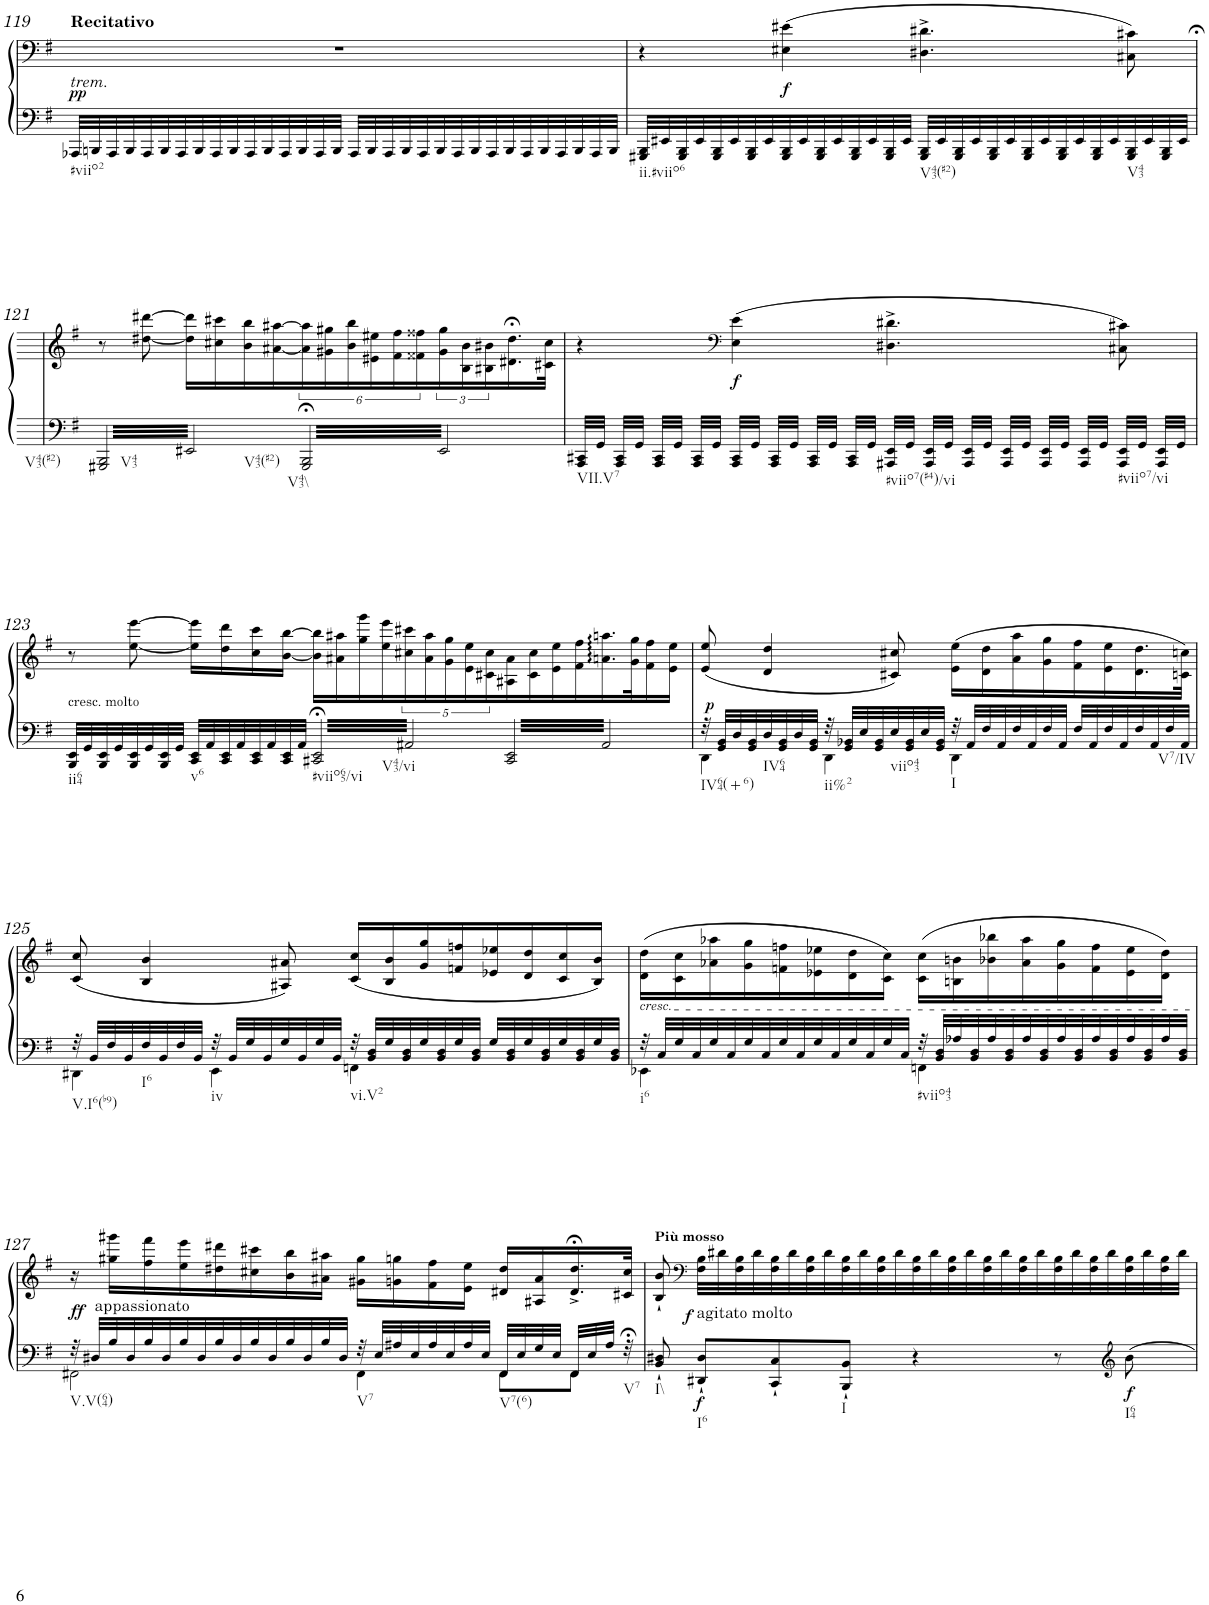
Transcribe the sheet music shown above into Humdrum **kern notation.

**kern	**kern	**dynam
*part1	*part1	*part1
*staff2	*staff1	*staff1/2
*I"Piano	*	*
*I'Pno.	*	*
!!LO:PB:g=z
*clefG2	*clefF4	*
*k[f#]	*k[f#]	*
*M4/4	*M4/4	*
*met(c)	*met(c)	*
=119	=119	=119
!	!LO:TX:a:B:t=Recitativo	!
!LO:TX:a:i:t=trem.	!	!
!	!	!LO:DY:a=2
32AAA-X/LLL	1r	pp
32BBBn/	.	.
32AAA-/	.	.
32BBB/	.	.
32AAA-/	.	.
32BBB/	.	.
32AAA-/	.	.
32BBB/	.	.
32AAA-/	.	.
32BBB/	.	.
32AAA-/	.	.
32BBB/	.	.
32AAA-/	.	.
32BBB/	.	.
32AAA-/	.	.
32BBB/JJJ	.	.
32AAA-/LLL	.	.
32BBB/	.	.
32AAA-/	.	.
32BBB/	.	.
32AAA-/	.	.
32BBB/	.	.
32AAA-/	.	.
32BBB/	.	.
32AAA-/	.	.
32BBB/	.	.
32AAA-/	.	.
32BBB/	.	.
32AAA-/	.	.
32BBB/	.	.
32AAA-/	.	.
32BBB/JJJ	.	.
=120	=120	=120
32GGG#X/ 32BBB/LLL	4r	.
32EE#X/	.	.
32GGG#/ 32BBB/	.	.
32EE#/	.	.
32GGG#/ 32BBB/	.	.
32EE#/	.	.
32GGG#/ 32BBB/	.	.
32EE#/	.	.
!	!	!LO:DY:b
32GGG#/ 32BBB/	(4E#X\ 4e#X\	f
32EE#/	.	.
32GGG#/ 32BBB/	.	.
32EE#/	.	.
32GGG#/ 32BBB/	.	.
32EE#/	.	.
32GGG#/ 32BBB/	.	.
32EE#/JJJ	.	.
32GGG#/ 32BBB/LLL	4.D#X\^ 4.d#X\^	.
32EE#/	.	.
32GGG#/ 32BBB/	.	.
32EE#/	.	.
32GGG#/ 32BBB/	.	.
32EE#/	.	.
32GGG#/ 32BBB/	.	.
32EE#/	.	.
32GGG#/ 32BBB/	.	.
32EE#/	.	.
32GGG#/ 32BBB/	.	.
32EE#/	.	.
32GGG#/ 32BBB/	8C#X\ 8c#X\)	.
32EE#/	.	.
32GGG#/ 32BBB/	.	.
32EE#/JJJ	.	.
!!LO:LB:g=z
=121	=121	=121
6.GGG#X/ 6.BBB/	8r	.
.	[8dd#X\ [8ddd#X\	.
6.EE#X/	16dd#\] 16ddd#\]LL	.
.	16cc#X\ 16ccc#X\	.
.	16b\ 16bb\	.
.	[16a#X\ [16aa#X\	.
6.GGG#/;< 6.BBB/;<	24a#\] 24aa#\]	.
.	24g#X\ 24gg#X\	.
.	24b\ 24bb\	.
.	24e#X\ 24ee#X\	.
.	24f#\ 24ff#\	.
.	24f##X\ 24ff##X\	.
6.EE#/	24g#\ 24gg#\	.
.	24B\ 24b\	.
.	24B#X\ 24b#X\	.
.	16.d#X\;< 16.dd#\;<	.
.	32c#X\ 32cc#\JJk	.
=122	=122	=122
32AAA/ 32CC#X/LLL	4r	.
32GG/JJJ	.	.
32AAA/ 32CC#/LLL	.	.
32GG/JJJ	.	.
32AAA/ 32CC#/LLL	.	.
32GG/JJJ	.	.
32AAA/ 32CC#/LLL	.	.
32GG/JJJ	.	.
*	*clefF4	*
!	!	!LO:DY:b
32AAA/ 32CC#/LLL	(4E\ 4e\	f
32GG/JJJ	.	.
32AAA/ 32CC#/LLL	.	.
32GG/JJJ	.	.
32AAA/ 32CC#/LLL	.	.
32GG/JJJ	.	.
32AAA/ 32CC#/LLL	.	.
32GG/JJJ	.	.
32AAA#X/ 32EE/LLL	4.D#X\^ 4.d#X\^	.
32GG/JJJ	.	.
32AAA#/ 32EE/LLL	.	.
32GG/JJJ	.	.
32AAA#/ 32EE/LLL	.	.
32GG/JJJ	.	.
32AAA#/ 32EE/LLL	.	.
32GG/JJJ	.	.
32AAA#/ 32EE/LLL	.	.
32GG/JJJ	.	.
32AAA#/ 32EE/LLL	.	.
32GG/JJJ	.	.
32AAA#/ 32EE/LLL	8C#X\ 8c#X\)	.
32GG/JJJ	.	.
32AAA#/ 32EE/LLL	.	.
32GG/JJJ	.	.
!!LO:LB:g=z
=123	=123	=123
!LO:TX:a:t=cresc. molto	!	!
32BBB/ 32EE/LLL	8r	.
32GG/	.	.
32BBB/ 32EE/	.	.
32GG/	.	.
32BBB/ 32EE/	[8ee\ [8eee\	.
32GG/	.	.
32BBB/ 32EE/	.	.
32GG/JJJ	.	.
32CC/ 32EE/LLL	16ee\] 16eee\]LL	.
32AA/	.	.
32CC/ 32EE/	16dd\ 16ddd\	.
32AA/	.	.
32CC/ 32EE/	16cc\ 16ccc\	.
32AA/	.	.
32CC/ 32EE/	[16b\ [16bb\JJ	.
32AA/JJJ	.	.
6.CC#X/;< 6.EE/;<	16b\] 16bb\]LL	.
.	16a#X\ 16aa#X\	.
.	16gg\ 16ggg\	.
.	16ee\ 16eee\	.
6.AA#X/	20cc#X\ 20ccc#X\	.
.	20a#\ 20aa#\	.
.	20g\ 20gg\	.
.	20e\ 20ee\	.
.	20c#X\ 20cc#\	.
6.CC#/ 6.EE/	16A#X\ 16a#\	.
.	16c#\ 16cc#\	.
.	16e\ 16ee\	.
.	16f#\ 16ff#\	.
6.AA#/	16.an\ 16.aan\	.
.	32g\ 32gg\K	.
.	16f#\ 16ff#\	.
.	16e\ 16ee\JJ	.
=124	=124	=124
*^	*	*
!	!	!	!LO:DY:a=2
32r	4DD\	(8e/ 8ee/	p
32GG/ 32BB/LLL	.	.	.
32D/	.	.	.
32GG/ 32BB/	.	.	.
32D/	.	4d/ 4dd/	.
32GG/ 32BB/	.	.	.
32D/	.	.	.
32GG/ 32BB/JJJ	.	.	.
32r	4DD\	.	.
32GG/ 32BB-X/LLL	.	.	.
32E/	.	.	.
32GG/ 32BB-/	.	.	.
32E/	.	8c#X/ 8cc#X/)	.
32GG/ 32BB-/	.	.	.
32E/	.	.	.
32GG/ 32BB-/JJJ	.	.	.
32r	4DD\	(16e\ 16ee\LL	.
32AA/LLL	.	.	.
32F#/	.	16d\ 16dd\	.
32AA/	.	.	.
32F#/	.	16a\ 16aa\	.
32AA/	.	.	.
32F#/	.	16g\ 16gg\	.
32AA/JJJ	.	.	.
32F#/LLL	4ryy	16f#\ 16ff#\	.
32AA/	.	.	.
32F#/	.	16e\ 16ee\	.
32AA/	.	.	.
32F#/	.	16.d\ 16.dd\	.
32AA/	.	.	.
32F#/	.	.	.
32AA/JJJ	.	32cn\ 32ccn\JJk)	.
!!LO:LB:g=z
=125	=125	=125	=125
32r	4DD#X\	(8c/ 8cc/	.
32BB/LLL	.	.	.
32F#/	.	.	.
32BB/	.	.	.
32F#/	.	4B/ 4b/	.
32BB/	.	.	.
32F#/	.	.	.
32BB/JJJ	.	.	.
32r	4EE\	.	.
32BB/LLL	.	.	.
32G/	.	.	.
32BB/	.	.	.
32G/	.	8A#X/ 8a#X/)	.
32BB/	.	.	.
32G/	.	.	.
32BB/JJJ	.	.	.
32r	4FFn\	(16c/ 16cc/LL	.
32BB/ 32D/LLL	.	.	.
32G/	.	16B/ 16b/	.
32BB/ 32D/	.	.	.
32G/	.	16g/ 16gg/	.
32BB/ 32D/	.	.	.
32G/	.	16fn/ 16ffn/	.
32BB/ 32D/JJJ	.	.	.
32G/LLL	4ryy	16e-X/ 16ee-X/	.
32BB/ 32D/	.	.	.
32G/	.	16d/ 16dd/	.
32BB/ 32D/	.	.	.
32G/	.	16c/ 16cc/	.
32BB/ 32D/	.	.	.
32G/	.	16B/ 16b/JJ)	.
32BB/ 32D/JJJ	.	.	.
=126	=126	=126	=126
!	!	!LO:TX:b:i:t=cresc.	!
32r	4EE-X\	(16d\ 16dd\LL	.
32C/LLL	.	.	.
32G/	.	16c\ 16cc\	.
32C/	.	.	.
32G/	.	16a-X\ 16aa-X\	.
32C/	.	.	.
32G/	.	16g\ 16gg\	.
32C/	.	.	.
32G/	4ryy	16fn\ 16ffn\	.
32C/	.	.	.
32G/	.	16e-X\ 16ee-X\	.
32C/	.	.	.
32G/	.	16d\ 16dd\	.
32C/	.	.	.
32G/	.	16c\ 16cc\JJ)	.
32C/JJJ	.	.	.
32r	4FFn\	(16c\ 16cc\LL	.
32BB/ 32D/LLL	.	.	.
32A-X/	.	16Bn\ 16bn\	.
32BB/ 32D/	.	.	.
32A-/	.	16b-X\ 16bb-X\	.
32BB/ 32D/	.	.	.
32A-/	.	16a-\ 16aa-\	.
32BB/ 32D/	.	.	.
32A-/	4ryy	16g\ 16gg\	.
32BB/ 32D/	.	.	.
32A-/	.	16f\ 16ff\	.
32BB/ 32D/	.	.	.
32A-/	.	16e-\ 16ee-\	.
32BB/ 32D/	.	.	.
32A-/	.	16d\ 16dd\JJ)	.
32BB/ 32D/JJJ	.	.	.
!!LO:LB:g=z
=127	=127	=127	=127
!	!	!	!LO:DY:b
32r	2FF#X\	16r	ff
!LO:TX:a:t=appassionato	!	!	!
32D#X/LLL	.	.	.
32B/	.	16gg#X\ 16ggg#X\LL	.
32D#/	.	.	.
32B/	.	16ff#\ 16fff#\	.
32D#/	.	.	.
32B/	.	16ee\ 16eee\	.
32D#/	.	.	.
32B/	.	16dd#X\ 16ddd#X\	.
32D#/	.	.	.
32B/	.	16cc#X\ 16ccc#X\	.
32D#/	.	.	.
32B/	.	16b\ 16bb\	.
32D#/	.	.	.
32B/	.	16a#X\ 16aa#X\JJ	.
32D#/JJJ	.	.	.
32r	4FF#\	16g#X\ 16gg#\LL	.
32E/LLL	.	.	.
32A#X/	.	16gn\ 16ggn\	.
32E/	.	.	.
32A#/	.	16f#\ 16ff#\	.
32E/	.	.	.
32A#/	.	16e\ 16ee\JJ	.
32E/JJJ	.	.	.
32FF#/LLL	8FF#\L	16d#X/ 16dd#/LL	.
32E/	.	.	.
32G/	.	16A#X/ 16a#/	.
32E/JJJ	.	.	.
32FF#/LLL	8FF#\J	16.d#/;<^ 16.dd#/;<^	.
32E/	.	.	.
32A#/JJJ	.	.	.
32r;<	.	32c#X/ 32cc#/JJk	.
*v	*v	*	*
=128	=128	=128
!	!LO:TX:a:B:t=Più mosso	!
8BB/` 8D#X/`	8B/` 8b/`	.
*	*clefF4	*
!	!LO:TX:b:t=agitato molto	!
!	!	!LO:DY:b=2
!	!	!LO:DY:n=1:b
8DD#X/` 8D#/`L	32F#\ 32B\LLL	f f
.	32d#X\	.
.	32F#\ 32B\	.
.	32d#\	.
8CC/` 8C/`	32F#\ 32B\	.
.	32d#\	.
.	32F#\ 32B\	.
.	32d#\	.
8BBB/` 8BB/`J	32F#\ 32B\	.
.	32d#\	.
.	32F#\ 32B\	.
.	32d#\	.
4r	32F#\ 32B\	.
.	32d#\	.
.	32F#\ 32B\	.
.	32d#\	.
.	32F#\ 32B\	.
.	32d#\	.
.	32F#\ 32B\	.
.	32d#\	.
8r	32F#\ 32B\	.
.	32d#\	.
.	32F#\ 32B\	.
.	32d#\	.
*clefG2	*	*
!	!	!LO:DY:n=2:b=2
8b\	32F#\ 32B\	f
.	32d#\	.
.	32F#\ 32B\	.
.	32d#\JJJ	.
=	=	=
*-	*-	*-
